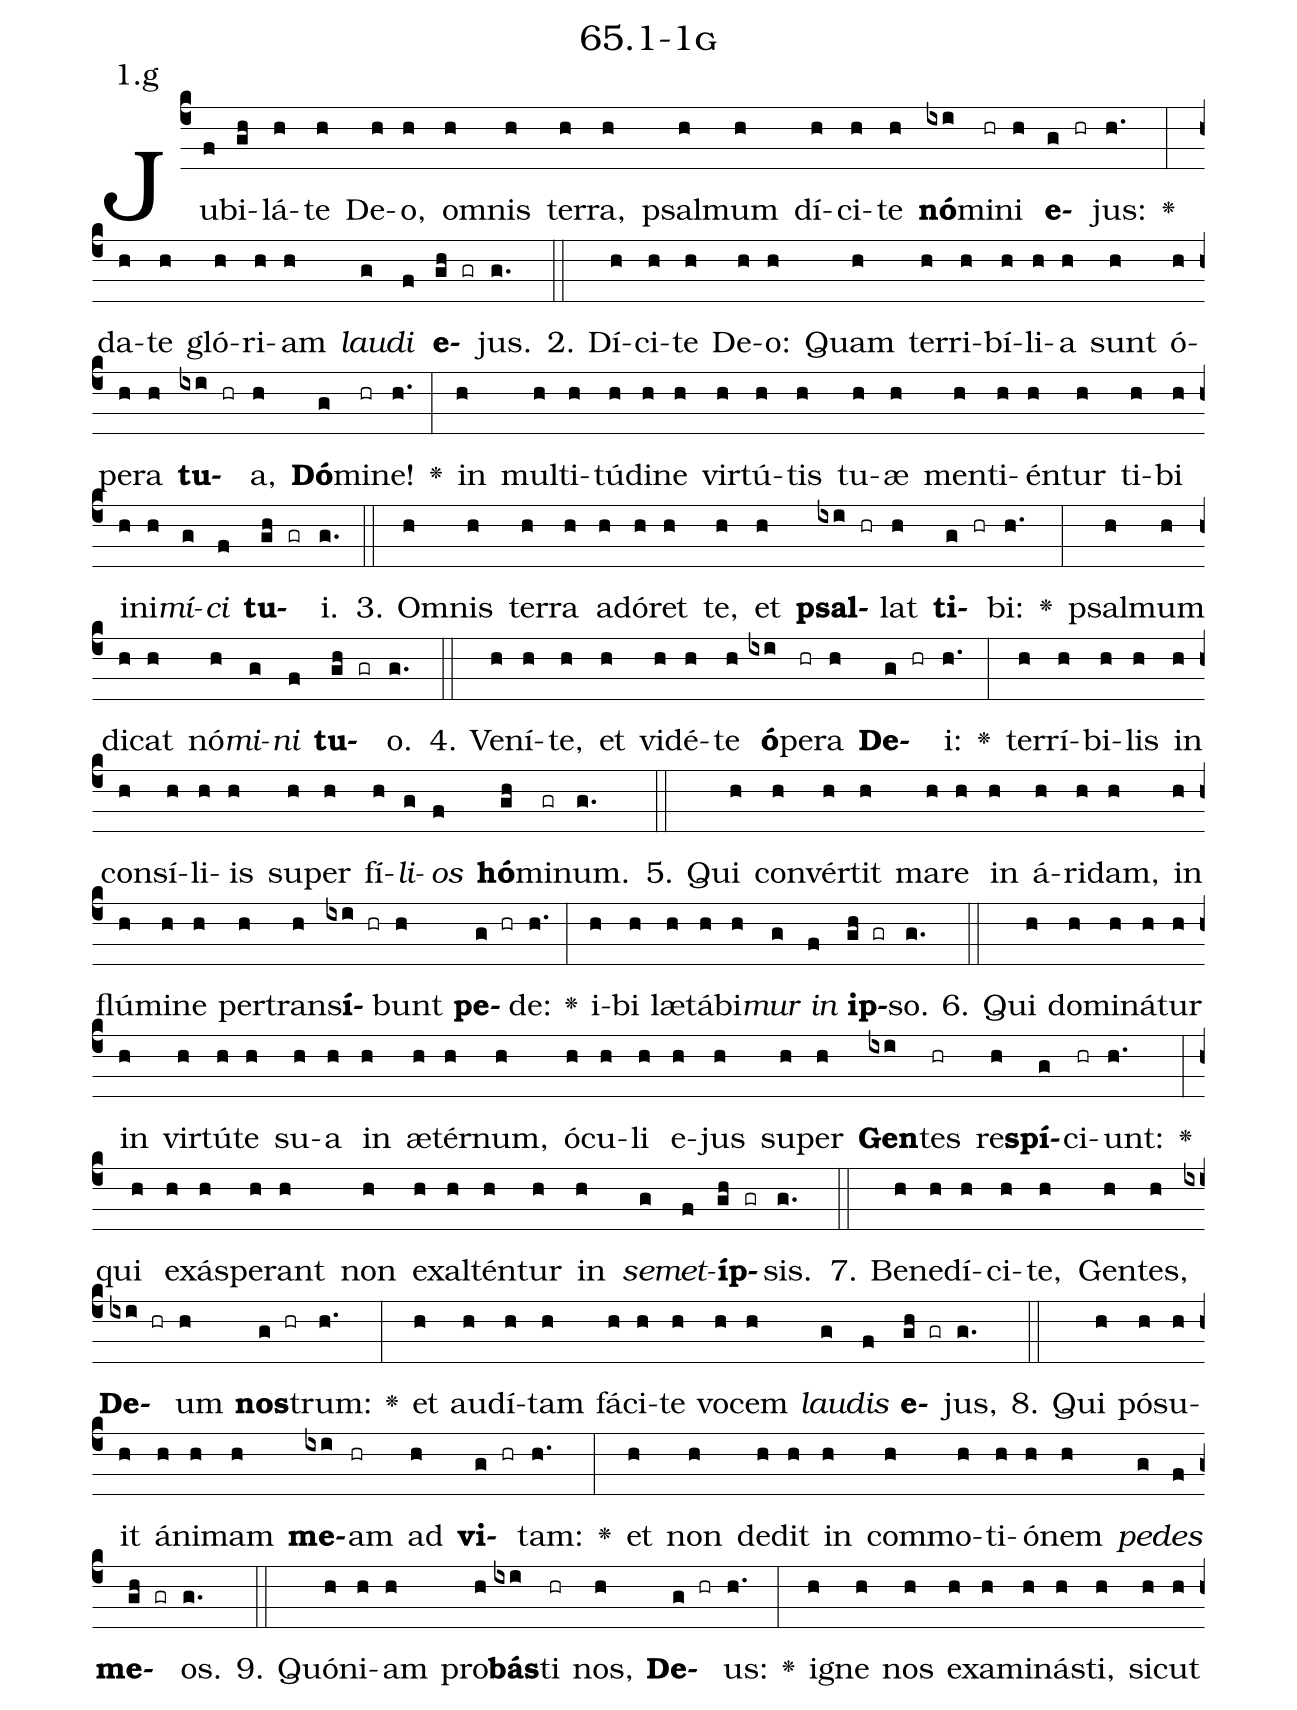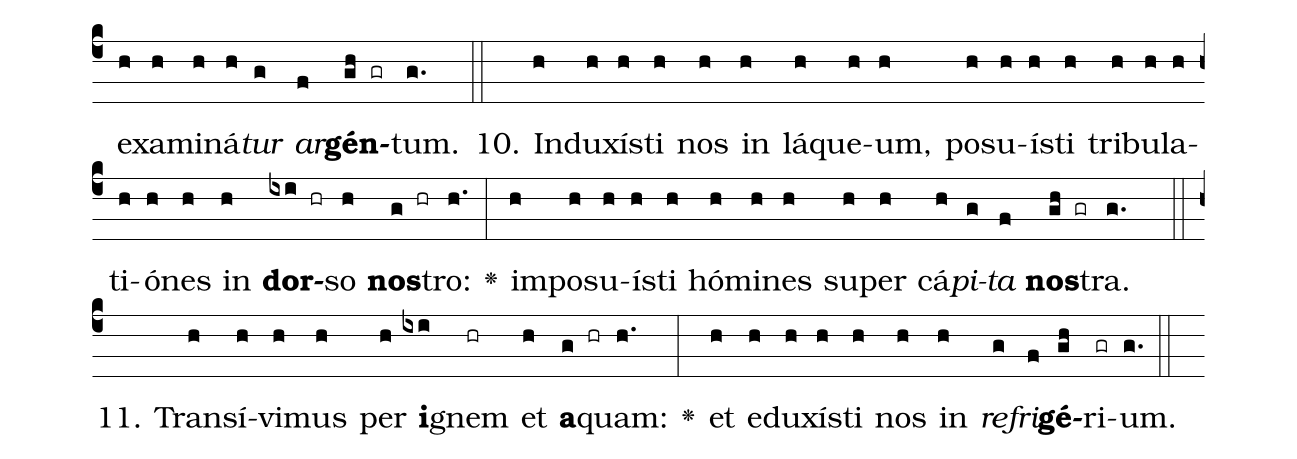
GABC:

name: 65.1-1g;
annotation: 1.g;
%%
(c4)Ju(f)bi(gh)lá(h)te(h) De(h)o,(h) om(h)nis(h) ter(h)ra,(h) psal(h)mum(h) dí(h)ci(h)te(h) <b>nó</b>(ixi)mi(hr)ni(h) <b>e</b>(g hr)jus:(h.) <v>\greheightstar</v>(:) da(h)te(h) gló(h)ri(h)am(h) <i>lau</i>(g)<i>di</i>(f) <b>e</b>(gh gr)jus.(g.) (::)
2. Dí(h)ci(h)te(h) De(h)o:(h) Quam(h) ter(h)ri(h)bí(h)li(h)a(h) sunt(h) ó(h)pe(h)ra(h) <b>tu</b>(ixi hr)a,(h) <b>Dó</b>(g)mi(hr)ne!(h.) <v>\greheightstar</v>(:) in(h) mul(h)ti(h)tú(h)di(h)ne(h) vir(h)tú(h)tis(h) tu(h)æ(h) men(h)ti(h)én(h)tur(h) ti(h)bi(h) in(h)i(h)<i>mí</i>(g)<i>ci</i>(f) <b>tu</b>(gh gr)i.(g.) (::)
3. Om(h)nis(h) ter(h)ra(h) ad(h)ó(h)ret(h) te,(h) et(h) <b>psal</b>(ixi hr)lat(h) <b>ti</b>(g hr)bi:(h.) <v>\greheightstar</v>(:) psal(h)mum(h) di(h)cat(h) nó(h)<i>mi</i>(g)<i>ni</i>(f) <b>tu</b>(gh gr)o.(g.) (::)
4. Ve(h)ní(h)te,(h) et(h) vi(h)dé(h)te(h) <b>ó</b>(ixi)pe(hr)ra(h) <b>De</b>(g hr)i:(h.) <v>\greheightstar</v>(:) ter(h)rí(h)bi(h)lis(h) in(h) con(h)sí(h)li(h)is(h) su(h)per(h) fí(h)<i>li</i>(g)<i>os</i>(f) <b>hó</b>(gh)mi(gr)num.(g.) (::)
5. Qui(h) con(h)vér(h)tit(h) ma(h)re(h) in(h) á(h)ri(h)dam,(h) in(h) flú(h)mi(h)ne(h) per(h)trans(h)<b>í</b>(ixi hr)bunt(h) <b>pe</b>(g hr)de:(h.) <v>\greheightstar</v>(:) i(h)bi(h) læ(h)tá(h)bi(h)<i>mur</i>(g) <i>in</i>(f) <b>ip</b>(gh gr)so.(g.) (::)
6. Qui(h) do(h)mi(h)ná(h)tur(h) in(h) vir(h)tú(h)te(h) su(h)a(h) in(h) æ(h)tér(h)num,(h) ó(h)cu(h)li(h) e(h)jus(h) su(h)per(h) <b>Gen</b>(ixi)tes(hr) re(h)<b>spí</b>(g)ci(hr)unt:(h.) <v>\greheightstar</v>(:) qui(h) ex(h)ás(h)pe(h)rant(h) non(h) ex(h)al(h)tén(h)tur(h) in(h) <i>se</i>(g)<i>met</i>(f)<b>íp</b>(gh gr)sis.(g.) (::)
7. Be(h)ne(h)dí(h)ci(h)te,(h) Gen(h)tes,(h) <b>De</b>(ixi hr)um(h) <b>nos</b>(g hr)trum:(h.) <v>\greheightstar</v>(:) et(h) au(h)dí(h)tam(h) fá(h)ci(h)te(h) vo(h)cem(h) <i>lau</i>(g)<i>dis</i>(f) <b>e</b>(gh gr)jus,(g.) (::)
8. Qui(h) pó(h)su(h)it(h) á(h)ni(h)mam(h) <b>me</b>(ixi)am(hr) ad(h) <b>vi</b>(g hr)tam:(h.) <v>\greheightstar</v>(:) et(h) non(h) de(h)dit(h) in(h) com(h)mo(h)ti(h)ó(h)nem(h) <i>pe</i>(g)<i>des</i>(f) <b>me</b>(gh gr)os.(g.) (::)
9. Quón(h)i(h)am(h) pro(h)<b>bás</b>(ixi)ti(hr) nos,(h) <b>De</b>(g hr)us:(h.) <v>\greheightstar</v>(:) i(h)gne(h) nos(h) ex(h)a(h)mi(h)nás(h)ti,(h) sic(h)ut(h) ex(h)a(h)mi(h)ná(h)<i>tur</i>(g) <i>ar</i>(f)<b>gén</b>(gh gr)tum.(g.) (::)
10. In(h)du(h)xís(h)ti(h) nos(h) in(h) lá(h)que(h)um,(h) po(h)su(h)ís(h)ti(h) tri(h)bu(h)la(h)ti(h)ó(h)nes(h) in(h) <b>dor</b>(ixi hr)so(h) <b>nos</b>(g hr)tro:(h.) <v>\greheightstar</v>(:) im(h)po(h)su(h)ís(h)ti(h) hó(h)mi(h)nes(h) su(h)per(h) cá(h)<i>pi</i>(g)<i>ta</i>(f) <b>nos</b>(gh gr)tra.(g.) (::)
11. Trans(h)í(h)vi(h)mus(h) per(h) <b>i</b>(ixi)gnem(hr) et(h) <b>a</b>(g hr)quam:(h.) <v>\greheightstar</v>(:) et(h) e(h)du(h)xís(h)ti(h) nos(h) in(h) <i>re</i>(g)<i>fri</i>(f)<b>gé</b>(gh)ri(gr)um.(g.) (::)
